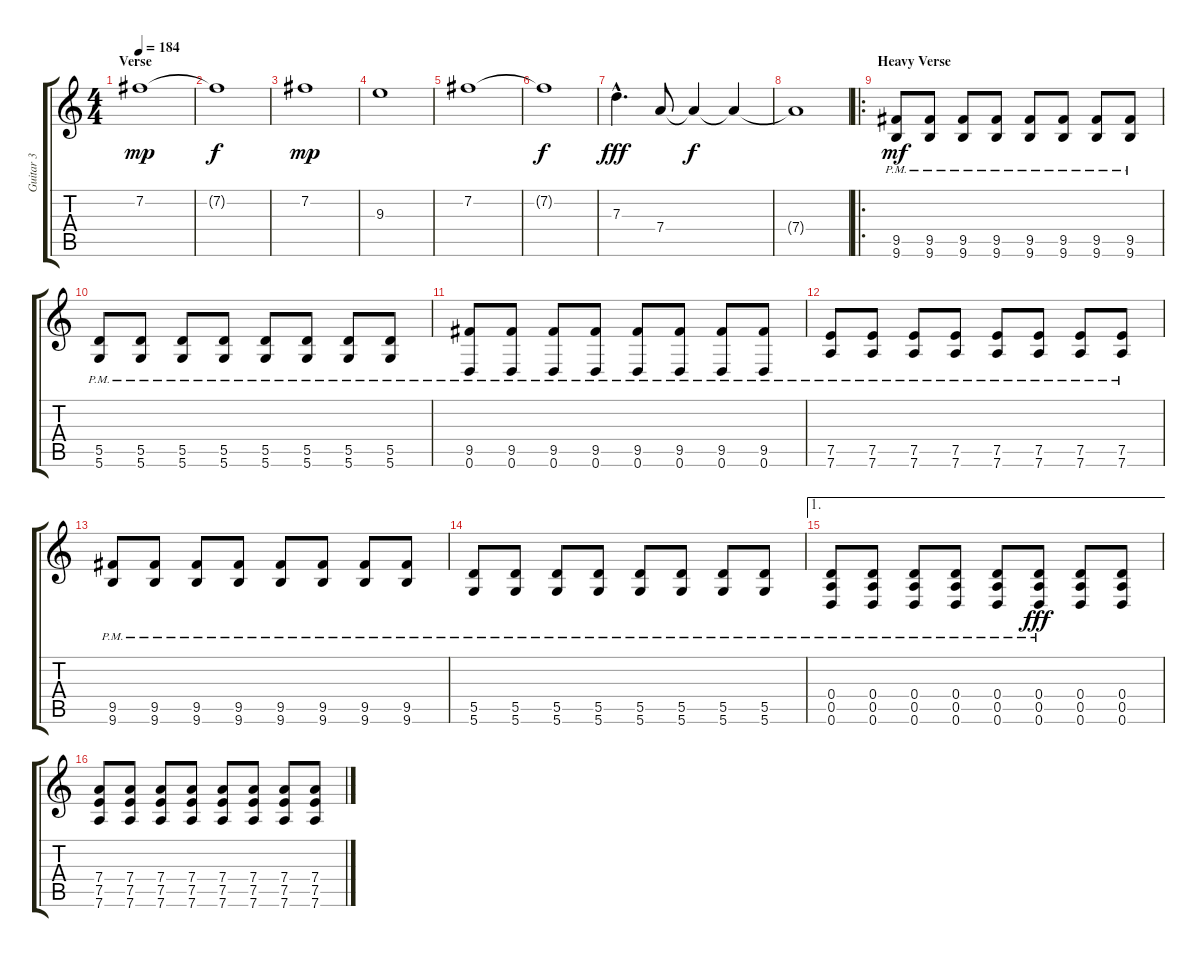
\track ("Guitar 3" "Guitar 3") {instrument distortionguitar}
\staff {score tabs}
\tuning (E4 B3 G3 D3 A2 D2) {hide}
\ts (4 4)
\section ("" "Verse")
\tempo 184
\clef g2
\ks c
7.2.1{dy mp instrument electricguitarclean} |
7.2{t}.1{dy f} |
7.2.1{dy mp} |
9.3.1 |
7.2.1 |
7.2{t}.1{dy f} |
7.3{hac}.4{d dy fff} 7.4.8 7.4{t}.4{dy f} 7.4{t}.4 |
7.4{t}.1 |
\ro
\section ("" "Heavy Verse")
(9.5{pm} 9.6{pm}).8{dy mf instrument distortionguitar} (9.5{pm} 9.6{pm}).8 (9.5{pm} 9.6{pm}).8 (9.5{pm} 9.6{pm}).8 (9.5{pm} 9.6{pm}).8 (9.5{pm} 9.6{pm}).8 (9.5{pm} 9.6{pm}).8 (9.5{pm} 9.6{pm}).8 |
(5.5{pm} 5.6{pm}).8 (5.5{pm} 5.6{pm}).8 (5.5{pm} 5.6{pm}).8 (5.5{pm} 5.6{pm}).8 (5.5{pm} 5.6{pm}).8 (5.5{pm} 5.6{pm}).8 (5.5{pm} 5.6{pm}).8 (5.5{pm} 5.6{pm}).8 |
(9.5{pm} 0.6{pm}).8 (9.5{pm} 0.6{pm}).8 (9.5{pm} 0.6{pm}).8 (9.5{pm} 0.6{pm}).8 (9.5{pm} 0.6{pm}).8 (9.5{pm} 0.6{pm}).8 (9.5{pm} 0.6{pm}).8 (9.5{pm} 0.6{pm}).8 |
(7.5{pm} 7.6{pm}).8 (7.5{pm} 7.6{pm}).8 (7.5{pm} 7.6{pm}).8 (7.5{pm} 7.6{pm}).8 (7.5{pm} 7.6{pm}).8 (7.5{pm} 7.6{pm}).8 (7.5{pm} 7.6{pm}).8 (7.5{pm} 7.6{pm}).8 |
(9.5{pm} 9.6{pm}).8 (9.5{pm} 9.6{pm}).8 (9.5{pm} 9.6{pm}).8 (9.5{pm} 9.6{pm}).8 (9.5{pm} 9.6{pm}).8 (9.5{pm} 9.6{pm}).8 (9.5{pm} 9.6{pm}).8 (9.5{pm} 9.6{pm}).8 |
(5.5{pm} 5.6{pm}).8 (5.5{pm} 5.6{pm}).8 (5.5{pm} 5.6{pm}).8 (5.5{pm} 5.6{pm}).8 (5.5{pm} 5.6{pm}).8 (5.5{pm} 5.6{pm}).8 (5.5{pm} 5.6{pm}).8 (5.5{pm} 5.6{pm}).8 |
\ae 1
(0.4{pm} 0.5{pm} 0.6{pm}).8 (0.4{pm} 0.5{pm} 0.6{pm}).8 (0.4{pm} 0.5{pm} 0.6{pm}).8 (0.4{pm} 0.5{pm} 0.6{pm}).8 (0.4{pm} 0.5{pm} 0.6{pm}).8 (0.4{pm} 0.5{pm} 0.6{pm}).8{dy fff} (0.4 0.5 0.6).8 (0.4 0.5 0.6).8 |
(7.4 7.5 7.6).8 (7.4 7.5 7.6).8 (7.4 7.5 7.6).8 (7.4 7.5 7.6).8 (7.4 7.5 7.6).8 (7.4 7.5 7.6).8 (7.4 7.5 7.6).8 (7.4 7.5 7.6).8
